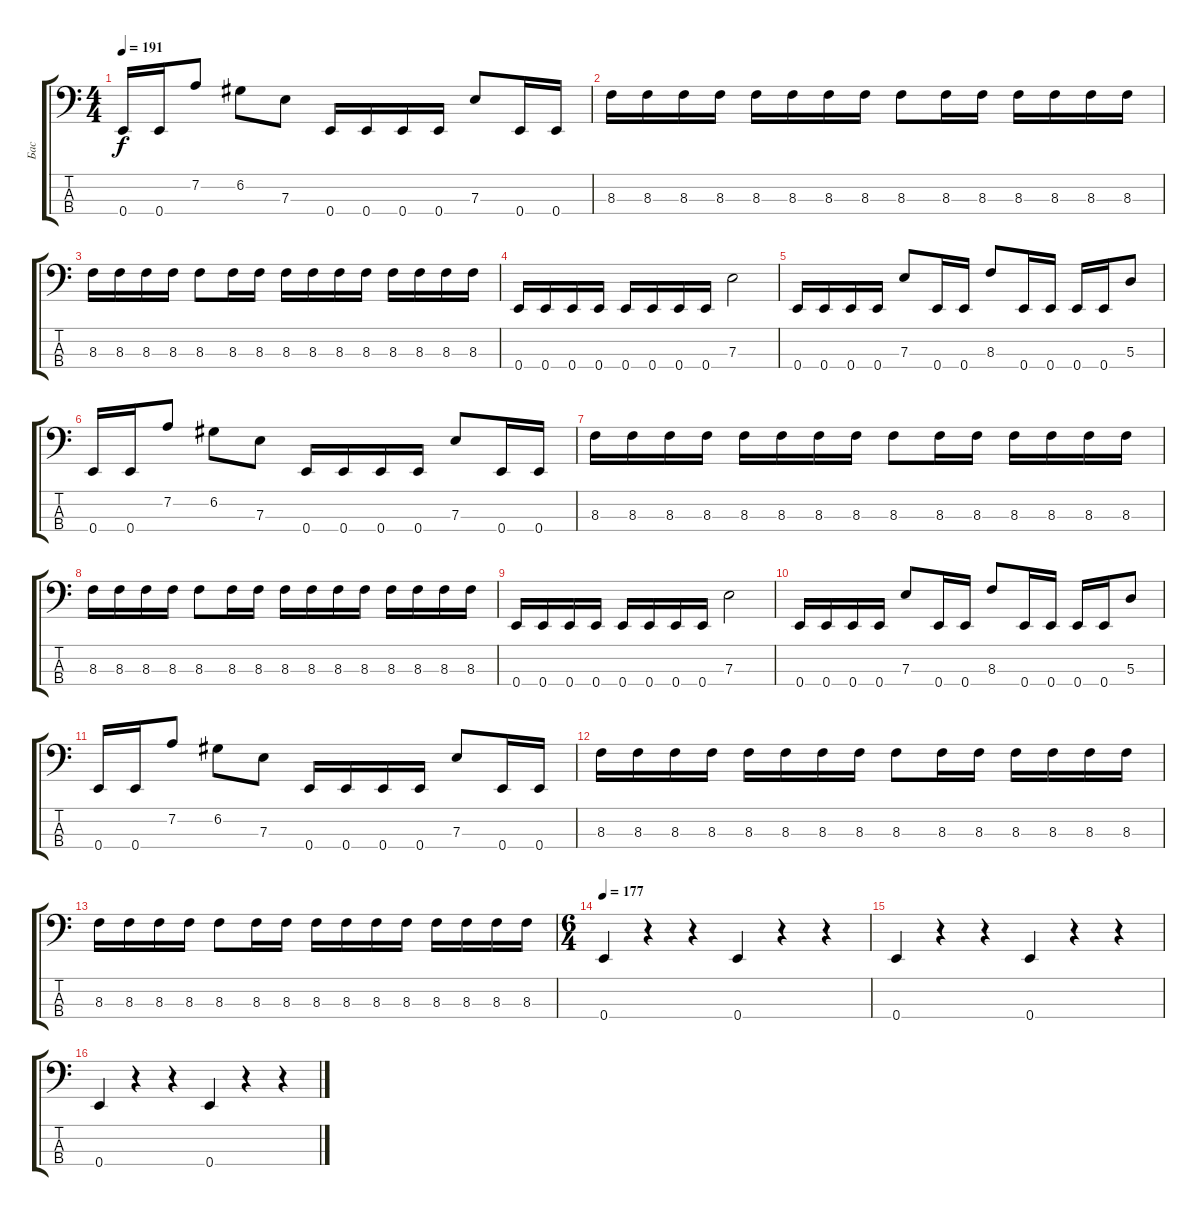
\track ("Бас" "Бас") {instrument electricbasspick}
\staff {score tabs}
\tuning (G2 D2 A1 E1) {hide}
\ts (4 4)
\tempo 191
\clef f4
\ks c
0.4.16{dy f} 0.4.16 7.2.8 6.2.8 7.3.8 0.4.16 0.4.16 0.4.16 0.4.16 7.3.8 0.4.16 0.4.16 |
8.3.16 8.3.16 8.3.16 8.3.16 8.3.16 8.3.16 8.3.16 8.3.16 8.3.8 8.3.16 8.3.16 8.3.16 8.3.16 8.3.16 8.3.16 |
8.3.16 8.3.16 8.3.16 8.3.16 8.3.8 8.3.16 8.3.16 8.3.16 8.3.16 8.3.16 8.3.16 8.3.16 8.3.16 8.3.16 8.3.16 |
0.4.16 0.4.16 0.4.16 0.4.16 0.4.16 0.4.16 0.4.16 0.4.16 7.3.2 |
0.4.16 0.4.16 0.4.16 0.4.16 7.3.8 0.4.16 0.4.16 8.3.8 0.4.16 0.4.16 0.4.16 0.4.16 5.3.8 |
0.4.16 0.4.16 7.2.8 6.2.8 7.3.8 0.4.16 0.4.16 0.4.16 0.4.16 7.3.8 0.4.16 0.4.16 |
8.3.16 8.3.16 8.3.16 8.3.16 8.3.16 8.3.16 8.3.16 8.3.16 8.3.8 8.3.16 8.3.16 8.3.16 8.3.16 8.3.16 8.3.16 |
8.3.16 8.3.16 8.3.16 8.3.16 8.3.8 8.3.16 8.3.16 8.3.16 8.3.16 8.3.16 8.3.16 8.3.16 8.3.16 8.3.16 8.3.16 |
0.4.16 0.4.16 0.4.16 0.4.16 0.4.16 0.4.16 0.4.16 0.4.16 7.3.2 |
0.4.16 0.4.16 0.4.16 0.4.16 7.3.8 0.4.16 0.4.16 8.3.8 0.4.16 0.4.16 0.4.16 0.4.16 5.3.8 |
0.4.16 0.4.16 7.2.8 6.2.8 7.3.8 0.4.16 0.4.16 0.4.16 0.4.16 7.3.8 0.4.16 0.4.16 |
8.3.16 8.3.16 8.3.16 8.3.16 8.3.16 8.3.16 8.3.16 8.3.16 8.3.8 8.3.16 8.3.16 8.3.16 8.3.16 8.3.16 8.3.16 |
8.3.16 8.3.16 8.3.16 8.3.16 8.3.8 8.3.16 8.3.16 8.3.16 8.3.16 8.3.16 8.3.16 8.3.16 8.3.16 8.3.16 8.3.16 |
\ts (6 4)
\tempo 177
0.4.4 r.4 r.4 0.4.4 r.4 r.4 |
0.4.4 r.4 r.4 0.4.4 r.4 r.4 |
0.4.4 r.4 r.4 0.4.4 r.4 r.4
